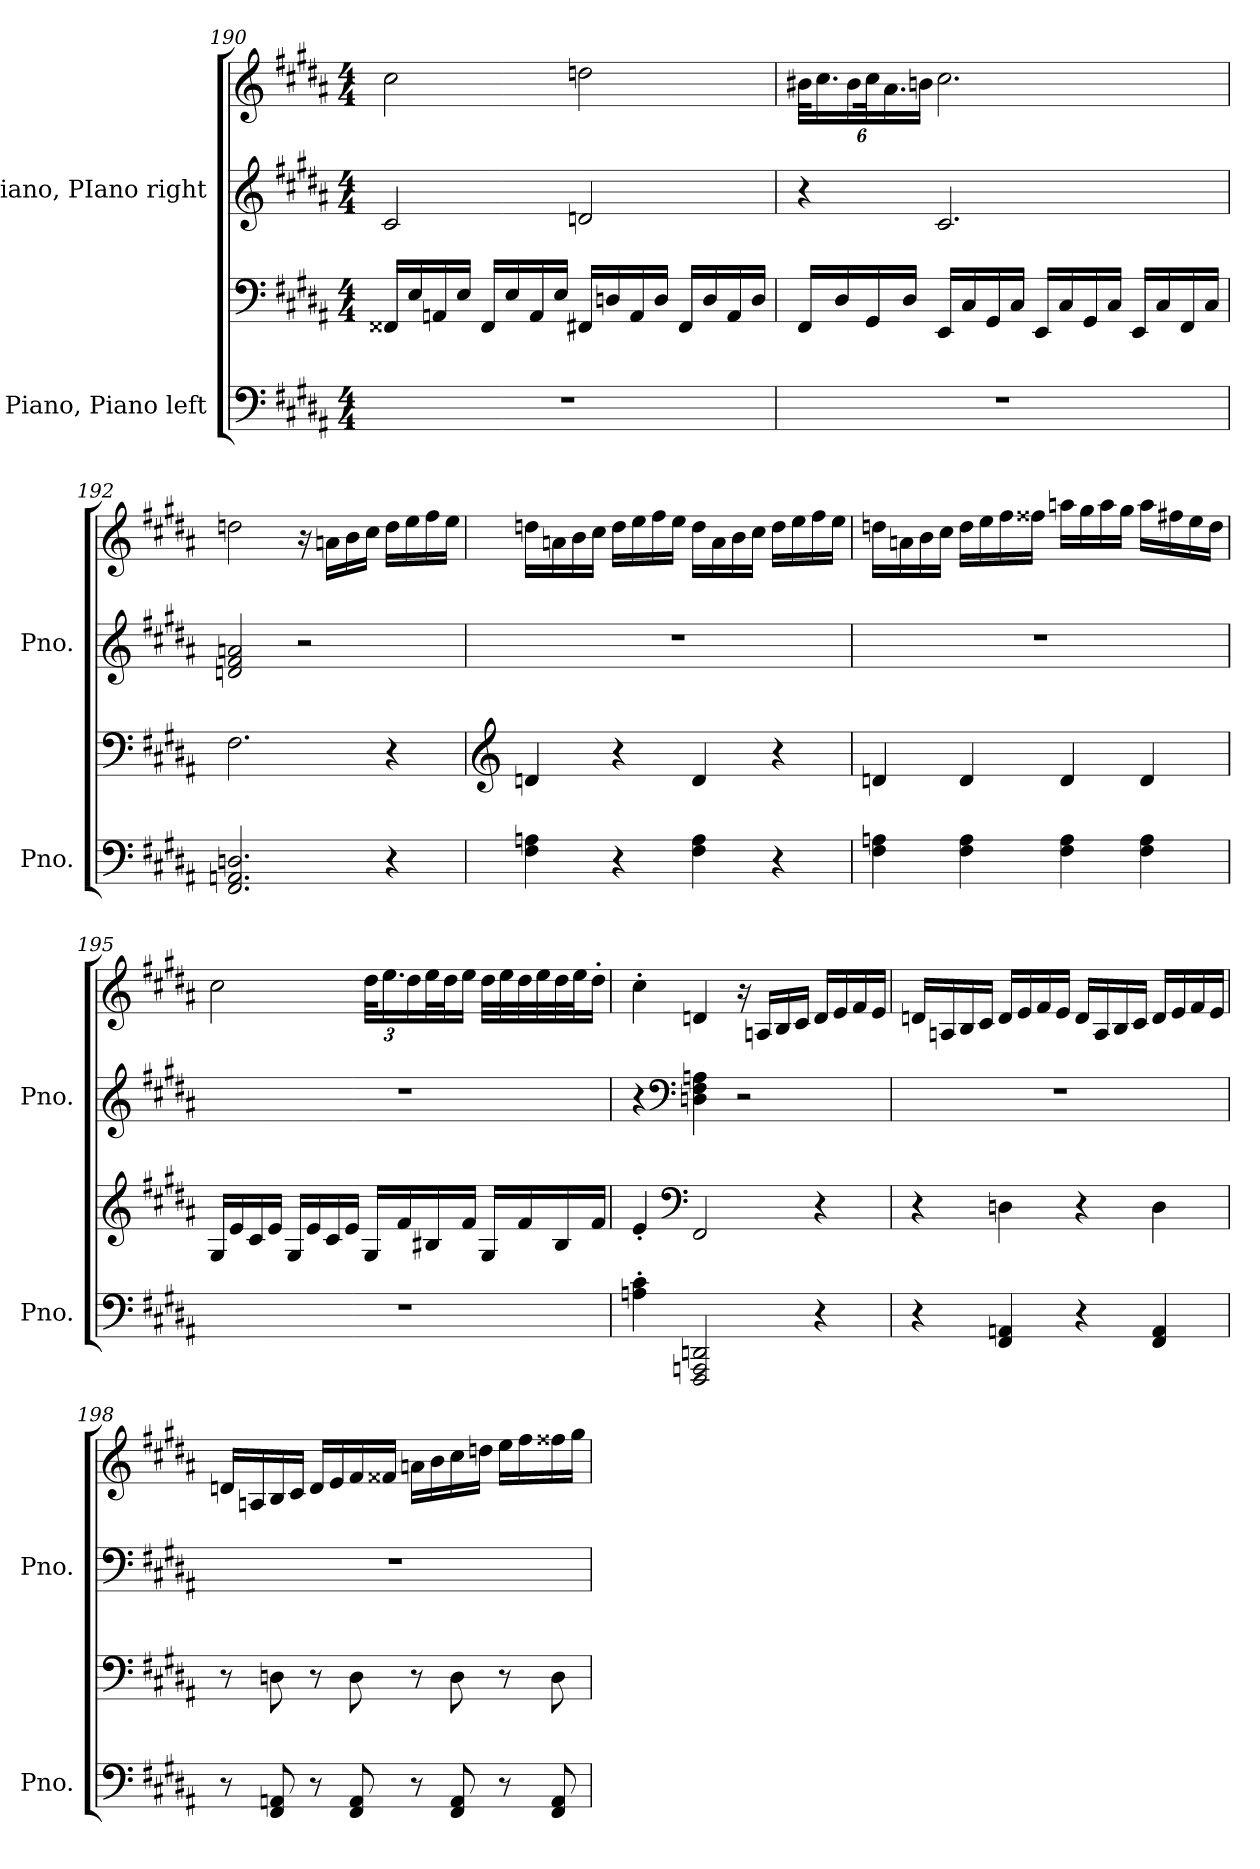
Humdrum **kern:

**kern	**kern	**kern	**kern
*part2	*part2	*part1	*part1
*staff4	*staff3	*staff2	*staff1
*I"Piano, Piano left	*	*I"Piano, PIano right	*
*I'Pno.	*	*I'Pno.	*
!!LO:PB:g=z
*clefF4	*clefF4	*clefG2	*clefG2
*k[f#c#g#d#a#]	*k[f#c#g#d#a#]	*k[f#c#g#d#a#]	*k[f#c#g#d#a#]
*M4/4	*M4/4	*M4/4	*M4/4
=190	=190	=190	=190
1r	16FF##X/LL	2c#/	2cc#\
.	16E/	.	.
.	16AAn/	.	.
.	16E/JJ	.	.
.	16FF##/LL	.	.
.	16E/	.	.
.	16AA/	.	.
.	16E/JJ	.	.
.	16FF#X/LL	2dn/	2ddn\
.	16Dn/	.	.
.	16AA/	.	.
.	16D/JJ	.	.
.	16FF#/LL	.	.
.	16D/	.	.
.	16AA/	.	.
.	16D/JJ	.	.
=191	=191	=191	=191
*	*	*	*Xbrackettup
1r	16FF#/LL	4r	48b#X\KLL
.	.	.	24.cc#\
.	16D#/	.	.
.	.	.	24b#\
.	16GG#/	.	48cc#\K
.	.	.	24.a#\
.	16D#/JJ	.	.
.	.	.	24bn\JJ
.	16EE/LL	2.c#/	2.cc#\
.	16C#/	.	.
.	16GG#/	.	.
.	16C#/JJ	.	.
.	16EE/LL	.	.
.	16C#/	.	.
.	16GG#/	.	.
.	16C#/JJ	.	.
.	16EE/LL	.	.
.	16C#/	.	.
.	16FF#/	.	.
.	16C#/JJ	.	.
!!LO:LB:g=z
=192	=192	=192	=192
2.FF#/ 2.AAn/ 2.Dn/	2.F#\	2dn/ 2f#/ 2an/	2ddn\
.	.	2r	16r
.	.	.	16an\LL
.	.	.	16b\
.	.	.	16cc#\JJ
4r	4r	.	16dd\LL
.	.	.	16ee\
.	.	.	16ff#\
.	.	.	16ee\JJ
=193	=193	=193	=193
*	*clefG2	*	*
4F#\ 4An\	4dn/	1r	16ddn\LL
.	.	.	16an\
.	.	.	16b\
.	.	.	16cc#\JJ
4r	4r	.	16dd\LL
.	.	.	16ee\
.	.	.	16ff#\
.	.	.	16ee\JJ
4F#\ 4A\	4d/	.	16dd\LL
.	.	.	16a\
.	.	.	16b\
.	.	.	16cc#\JJ
4r	4r	.	16dd\LL
.	.	.	16ee\
.	.	.	16ff#\
.	.	.	16ee\JJ
!!LO:LB:g=z
=194	=194	=194	=194
4F#\ 4An\	4dn/	1r	16ddn\LL
.	.	.	16an\
.	.	.	16b\
.	.	.	16cc#\JJ
4F#\ 4A\	4d/	.	16dd\LL
.	.	.	16ee\
.	.	.	16ff#\
.	.	.	16ff##X\JJ
4F#\ 4A\	4d/	.	16aan\LL
.	.	.	16gg#\
.	.	.	16aa\
.	.	.	16gg#\JJ
4F#\ 4A\	4d/	.	16aa\LL
.	.	.	16ff#X\
.	.	.	16ee\
.	.	.	16dd\JJ
=195	=195	=195	=195
1r	16G#/LL	1r	2cc#\
.	16e/	.	.
.	16c#/	.	.
.	16e/JJ	.	.
.	16G#/LL	.	.
.	16e/	.	.
.	16c#/	.	.
.	16e/JJ	.	.
.	16G#/LL	.	48dd#\KLL
.	.	.	24.ee\
.	16f#/	.	.
.	.	.	24dd#\
.	16B#X/	.	32ee\L
.	.	.	32dd#\J
.	16f#/JJ	.	16ee\JJ
.	16G#/LL	.	32dd#\LLL
.	.	.	32ee\
.	16f#/	.	32dd#\
.	.	.	32ee\
.	16B#/	.	32dd#\
.	.	.	32ee\J
.	16f#/JJ	.	16dd#'\JJ
!!LO:PB:g=z
=196	=196	=196	=196
4An\' 4c#\'	4e'/	4r	4cc#'\
*	*clefF4	*clefF4	*
2FFF#/ 2AAAn/ 2DDn/	2FF#/	4Dn\ 4F#\ 4An\	4dn/
.	.	2r	16r
.	.	.	16An/LL
.	.	.	16B/
.	.	.	16c#/JJ
4r	4r	.	16d/LL
.	.	.	16e/
.	.	.	16f#/
.	.	.	16e/JJ
=197	=197	=197	=197
4r	4r	1r	16dn/LL
.	.	.	16An/
.	.	.	16B/
.	.	.	16c#/JJ
4FF#/ 4AAn/	4Dn\	.	16d/LL
.	.	.	16e/
.	.	.	16f#/
.	.	.	16e/JJ
4r	4r	.	16d/LL
.	.	.	16A/
.	.	.	16B/
.	.	.	16c#/JJ
4FF#/ 4AA/	4D\	.	16d/LL
.	.	.	16e/
.	.	.	16f#/
.	.	.	16e/JJ
!!LO:LB:g=z
=198	=198	=198	=198
8r	8r	1r	16dn/LL
.	.	.	16An/
8FF#/ 8AAn/	8Dn\	.	16B/
.	.	.	16c#/JJ
8r	8r	.	16d/LL
.	.	.	16e/
8FF#/ 8AA/	8D\	.	16f#/
.	.	.	16f##X/JJ
8r	8r	.	16an\LL
.	.	.	16b\
8FF#/ 8AA/	8D\	.	16cc#\
.	.	.	16ddn\JJ
8r	8r	.	16ee\LL
.	.	.	16ff#\
8FF#/ 8AA/	8D\	.	16ff##X\
.	.	.	16gg#\JJ
=	=	=	=
*-	*-	*-	*-
